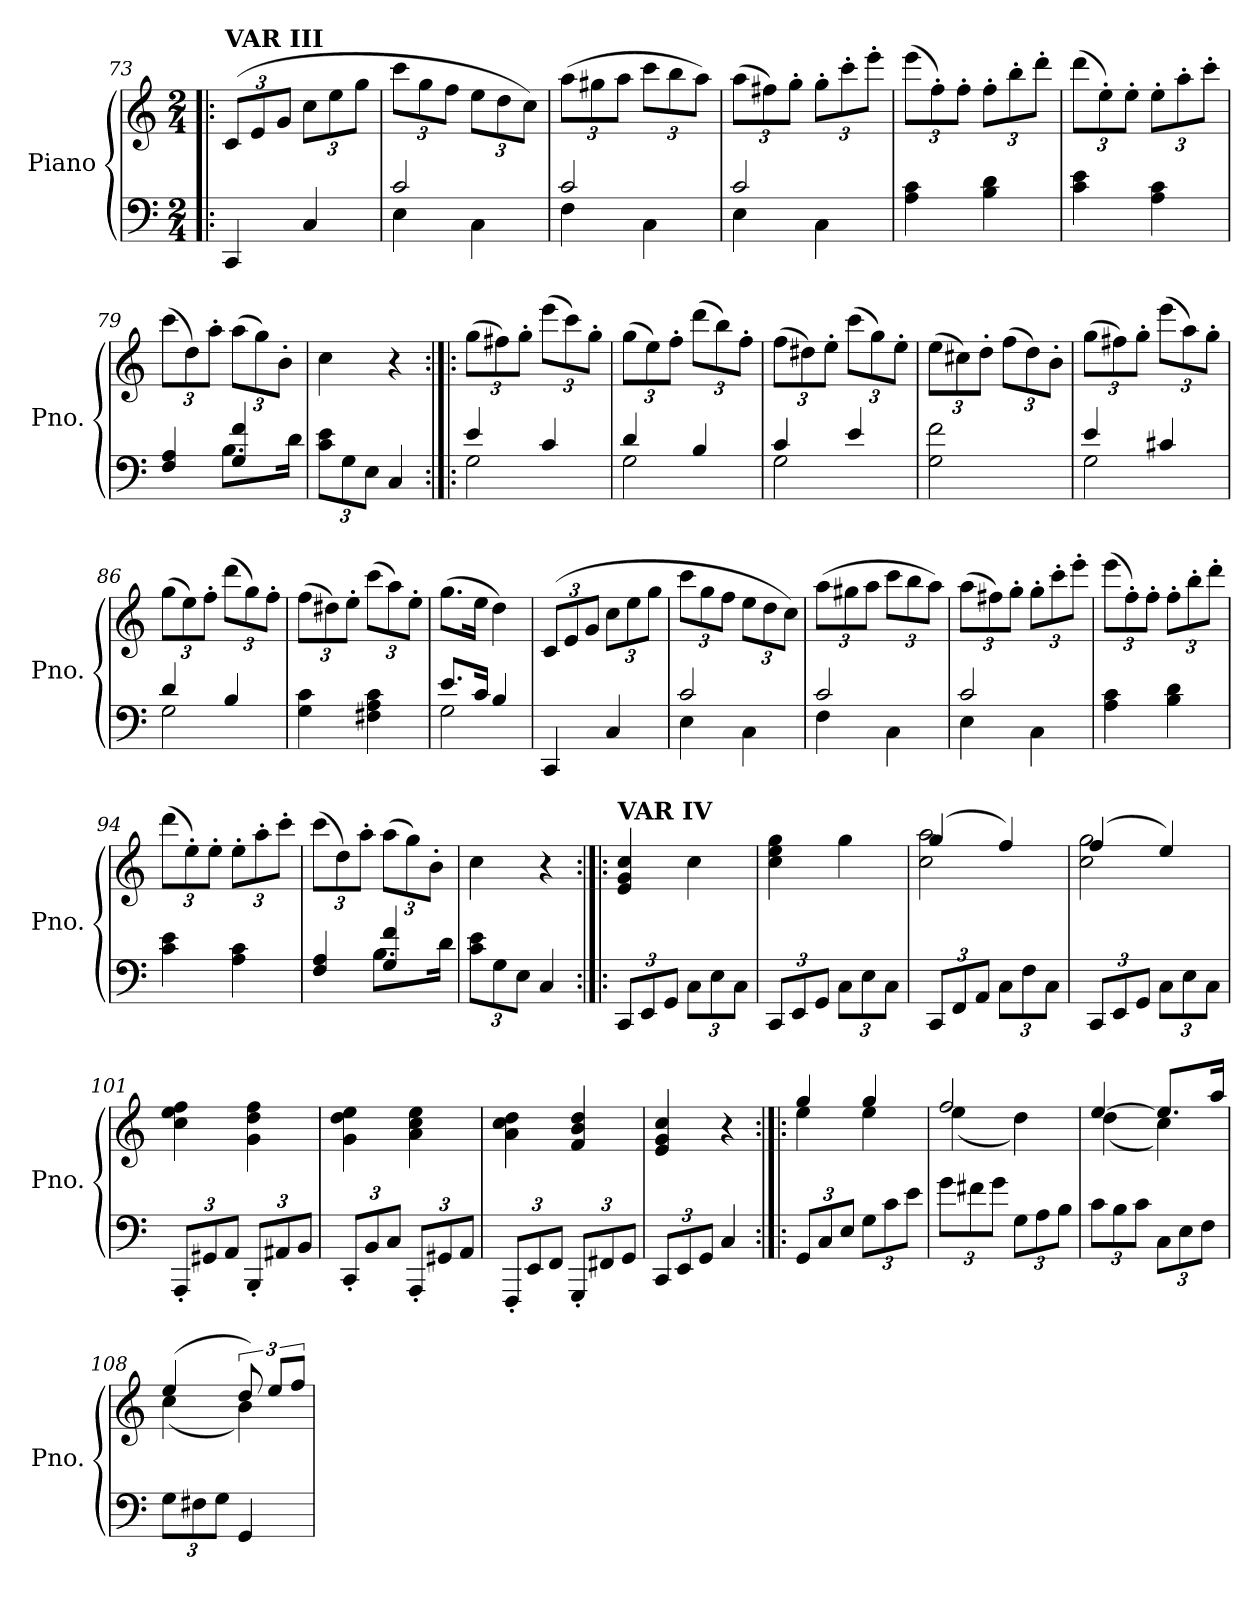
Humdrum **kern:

**kern	**kern
*part1	*part1
*staff2	*staff1
*I"Piano	*
*I'Pno.	*
!!LO:PB:g=z
*clefF4	*clefG2
*k[]	*k[]
*M2/4	*M2/4
*	*Xbrackettup
=73!|:	=73!|:
!	!LO:TX:a:B:t=VAR III
4CC/	(>12c/L
.	12e/
.	12g/J
4C/	12cc\L
.	12ee\
.	12gg\J
=74	=74
*^	*
2c/	4E\	12ccc\L
.	.	12gg\
.	.	12ff\J
.	4C\	12ee\L
.	.	12dd\
.	.	12cc\J)
=75	=75	=75
2c/	4F\	(>12aa\L
.	.	12gg#X\
.	.	12aa\J
.	4C\	12ccc\L
.	.	12bb\
.	.	12aa\J)
=76	=76	=76
2c/	4E\	(>12aa\L
.	.	12ff#X\)
.	.	12gg'\J
.	4C\	12gg'\L
.	.	12ccc'\
.	.	12eee'\J
*v	*v	*
=77	=77
4A\ 4c\	(>12eee\L
.	12ff'\)
.	12ff'\J
4B\ 4d\	12ff'\L
.	12bb'\
.	12ddd'\J
=78	=78
4c\ 4e\	(>12ddd\L
.	12ee'\)
.	12ee'\J
4A\ 4c\	12ee'\L
.	12aa'\
.	12ccc'\J
!!LO:LB:g=z
=79	=79
*^	*
4F/ 4A/	4ryy	(>12ccc\L
.	.	12dd\)
.	.	12aa'\J
4G/ 4f/	8.B\L	(>12aa\L
.	.	12gg\)
.	.	12b'\J
.	16d\Jk	.
*v	*v	*
=80	=80
*Xbrackettup	*
12c\ 12e\L	4cc\
12G\	.
12E\J	.
4C/	4r
=81:|!|:	=81:|!|:
*^	*
4e/	2G\	(>12gg\L
.	.	12ff#X\)
.	.	12gg'\J
4c/	.	(>12eee\L
.	.	12ccc\)
.	.	12gg'\J
=82	=82	=82
4d/	2G\	(>12gg\L
.	.	12ee\)
.	.	12ff'\J
4B/	.	(>12ddd\L
.	.	12bb\)
.	.	12ff'\J
=83	=83	=83
4c/	2G\	(>12ff\L
.	.	12dd#X\)
.	.	12ee'\J
4e/	.	(>12ccc\L
.	.	12gg\)
.	.	12ee'\J
*v	*v	*
=84	=84
2G\ 2f\	(>12ee\L
.	12cc#X\)
.	12dd'\J
.	(>12ff\L
.	12dd\)
.	12b'\J
!!LO:LB:g=z
=85	=85
*^	*
4e/	2G\	(>12gg\L
.	.	12ff#X\)
.	.	12gg'\J
4c#X/	.	(>12eee\L
.	.	12aa\)
.	.	12gg'\J
=86	=86	=86
4d/	2G\	(>12gg\L
.	.	12ee\)
.	.	12ff'\J
4B/	.	(>12ddd\L
.	.	12gg\)
.	.	12ff'\J
*v	*v	*
=87	=87
4G\ 4c\	(>12ff\L
.	12dd#X\)
.	12ee'\J
4F#X\ 4A\ 4c\	(>12ccc\L
.	12aa\)
.	12ee'\J
=88	=88
*^	*
8.e/L	2G\	(>8.gg\L
16c/Jk	.	16ee\Jk
4B/	.	4dd\)
*v	*v	*
=89	=89
4CC/	(>12c/L
.	12e/
.	12g/J
4C/	12cc\L
.	12ee\
.	12gg\J
=90	=90
*^	*
2c/	4E\	12ccc\L
.	.	12gg\
.	.	12ff\J
.	4C\	12ee\L
.	.	12dd\
.	.	12cc\J)
=91	=91	=91
2c/	4F\	(>12aa\L
.	.	12gg#X\
.	.	12aa\J
.	4C\	12ccc\L
.	.	12bb\
.	.	12aa\J)
!!LO:LB:g=z
=92	=92	=92
2c/	4E\	(>12aa\L
.	.	12ff#X\)
.	.	12gg'\J
.	4C\	12gg'\L
.	.	12ccc'\
.	.	12eee'\J
*v	*v	*
=93	=93
4A\ 4c\	(>12eee\L
.	12ff'\)
.	12ff'\J
4B\ 4d\	12ff'\L
.	12bb'\
.	12ddd'\J
=94	=94
4c\ 4e\	(>12ddd\L
.	12ee'\)
.	12ee'\J
4A\ 4c\	12ee'\L
.	12aa'\
.	12ccc'\J
=95	=95
*^	*
4F/ 4A/	4ryy	(>12ccc\L
.	.	12dd\)
.	.	12aa'\J
4G/ 4f/	8.B\L	(>12aa\L
.	.	12gg\)
.	.	12b'\J
.	16d\Jk	.
*v	*v	*
=96	=96
12c\ 12e\L	4cc\
12G\	.
12E\J	.
4C/	4r
=97:|!|:	=97:|!|:
!	!LO:TX:a:B:t=VAR IV
12CC/L	4e/ 4g/ 4cc/
12EE/	.
12GG/J	.
12C\L	4cc\
12E\	.
12C\J	.
=98	=98
12CC/L	4cc\ 4ee\ 4gg\
12EE/	.
12GG/J	.
12C\L	4gg\
12E\	.
12C\J	.
!!LO:LB:g=z
=99	=99
*	*^
12CC/L	(>4gg/	2cc\ 2aa\
12FF/	.	.
12AA/J	.	.
12C\L	4ff/)	.
12F\	.	.
12C\J	.	.
=100	=100	=100
12CC/L	(>4ff/	2cc\ 2gg\
12EE/	.	.
12GG/J	.	.
12C\L	4ee/)	.
12E\	.	.
12C\J	.	.
*	*v	*v
=101	=101
12AAA'/L	4cc\ 4ee\ 4ff\
12GG#X/	.
12AA/J	.
12BBB'/L	4g\ 4dd\ 4ff\
12AA#X/	.
12BB/J	.
=102	=102
12CC'/L	4g\ 4dd\ 4ee\
12BB/	.
12C/J	.
12AAA'/L	4a\ 4cc\ 4ee\
12GG#X/	.
12AA/J	.
=103	=103
12FFF'/L	4a\ 4cc\ 4dd\
12EE/	.
12FF/J	.
12GGG'/L	4f/ 4b/ 4dd/
12FF#X/	.
12GG/J	.
=104	=104
12CC/L	4e/ 4g/ 4cc/
12EE/	.
12GG/J	.
4C/	4r
!!LO:LB:g=z
=105:|!|:	=105:|!|:
*	*^
12GG/L	4gg/	4ee\
12C/	.	.
12E/J	.	.
12G\L	4gg/	4ee\
12c\	.	.
12e\J	.	.
=106	=106	=106
12g\L	2ff/	(<4ee\
12f#X\	.	.
12g\J	.	.
12G\L	.	4dd\)
12A\	.	.
12B\J	.	.
=107	=107	=107
12c\L	[4ee/	(<4dd\
12B\	.	.
12c\J	.	.
12C\L	8.ee/L]	4cc\)
12E\	.	.
12F\J	.	.
.	16aa/Jk	.
=108	=108	=108
12G\L	(>4ee/	(<4cc\
12F#X\	.	.
12G\J	.	.
*	*brackettup	*
4GG/	12dd/)	4b\)
.	12ee/L	.
.	12ff/J	.
*	*v	*v
=	=
*-	*-
